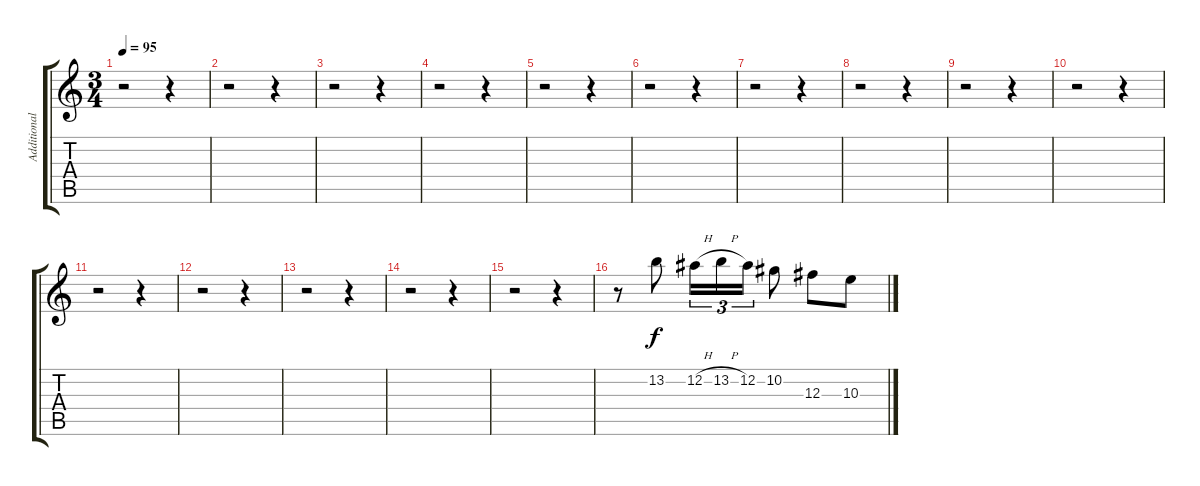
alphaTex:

\track ("Additional Guitars" "Additional") {instrument distortionguitar}
\staff {score tabs}
\tuning (Eb4 Bb3 Gb3 Db3 Ab2 Eb2) {hide}
\ts (3 4)
\tempo 95
\clef g2
\ks c
r.2{dy f} r.4 |
r.2 r.4 |
r.2 r.4 |
r.2 r.4 |
r.2 r.4 |
r.2 r.4 |
r.2 r.4 |
r.2 r.4 |
r.2 r.4 |
r.2 r.4 |
r.2 r.4 |
r.2 r.4 |
r.2 r.4 |
r.2 r.4 |
r.2 r.4 |
r.8 13.2.8 12.2{h}.16{tu (3 2)} 13.2{h}.16{tu (3 2)} 12.2.16{tu (3 2)} 10.2.8 12.3.8 10.3.8
